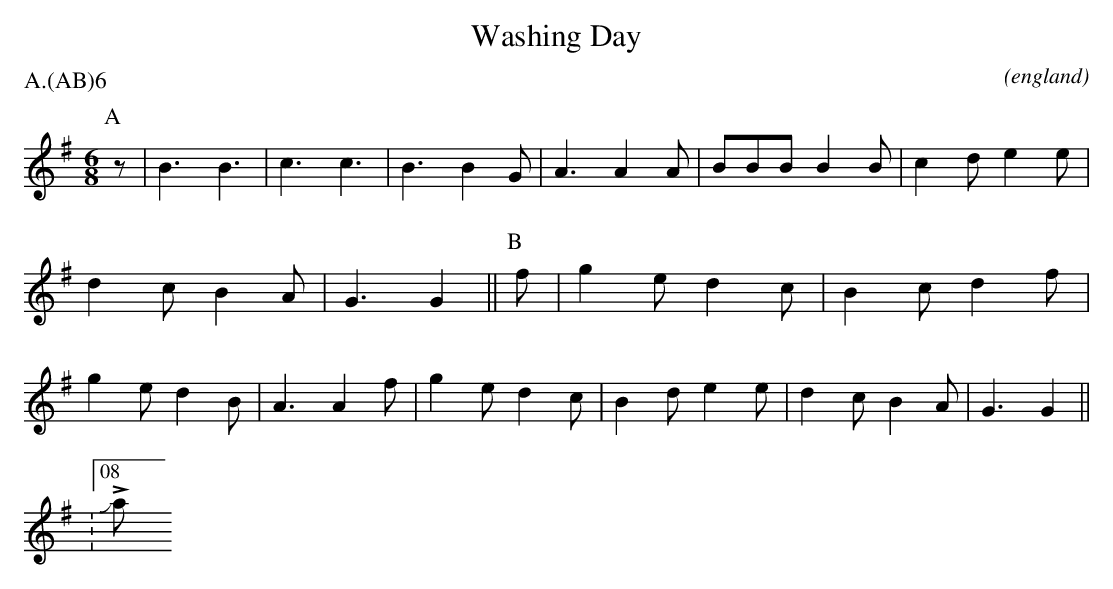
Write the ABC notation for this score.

X:1
T:Washing Day
O:england
M:6/8
C:
P:A.(AB)6
K:G
L:1/8
P:A
z | B3   B3   | c3   c3   | B3   B2 G  | A3  A2  \
A | BBB  B2 B | c2 d e2 e | d2 c B2 A  | G3  G2  ||\
P:B
f | g2 e d2 c | B2 c d2 f | g2 e d2 B  | A3  A2  \
f | g2 e d2 c | B2 d e2 e | d2 c B2 A  | G3  G2  ||
16:08 25/03/01   John Layton
